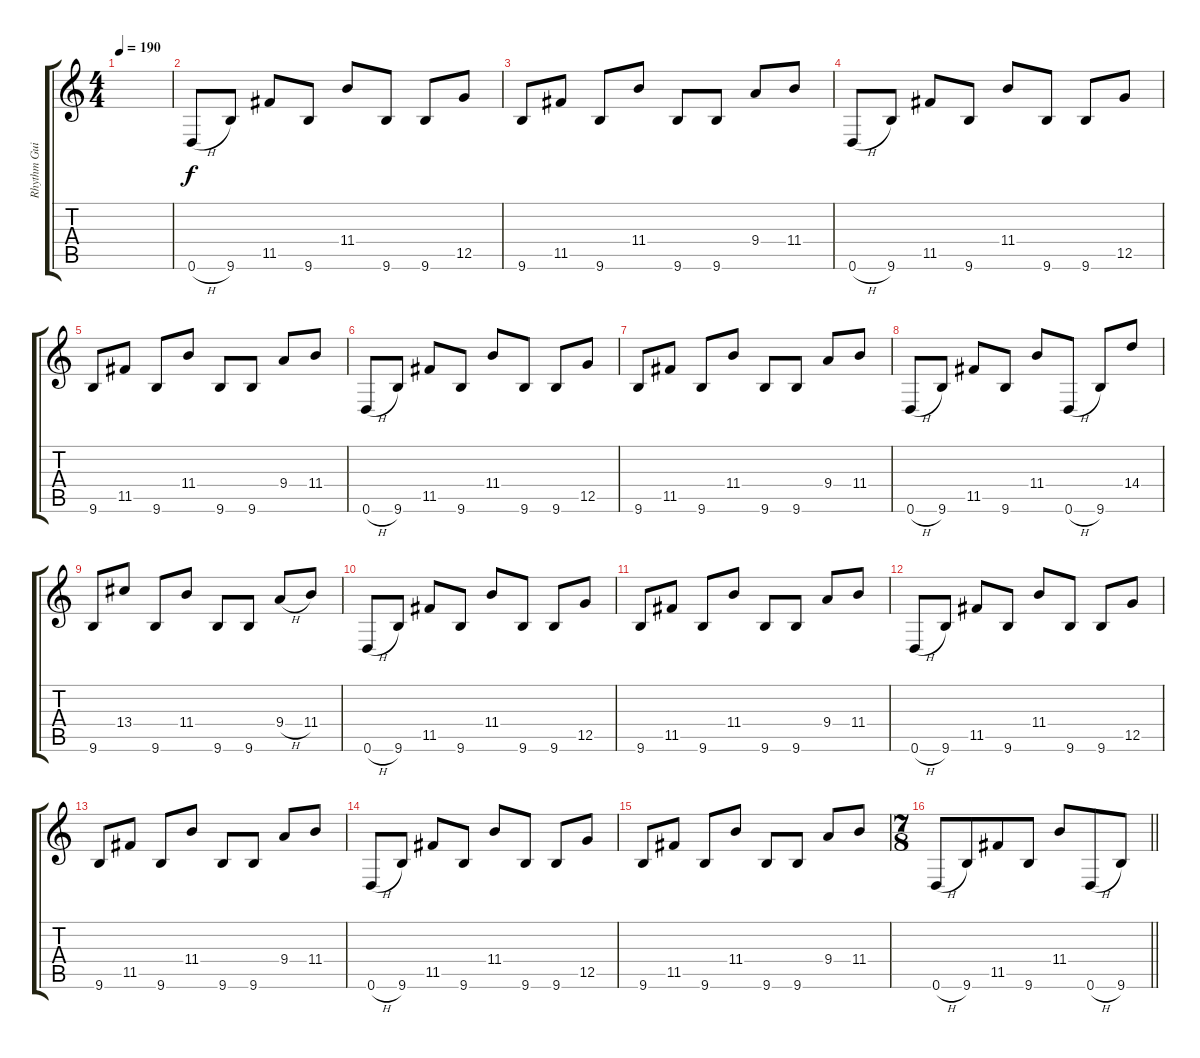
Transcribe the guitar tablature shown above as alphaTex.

\track ("Rhythm Guitar" "Rhythm Gui") {instrument distortionguitar}
\staff {score tabs}
\tuning (D4 A3 F3 C3 G2 D2) {hide}
\ts (4 4)
\tempo 190
\clef g2
\ks c
|
0.6{h}.8 9.6.8 11.5.8 9.6.8 11.4.8 9.6.8 9.6.8 12.5.8 |
9.6.8 11.5.8 9.6.8 11.4.8 9.6.8 9.6.8 9.4.8 11.4.8 |
0.6{h}.8 9.6.8 11.5.8 9.6.8 11.4.8 9.6.8 9.6.8 12.5.8 |
9.6.8 11.5.8 9.6.8 11.4.8 9.6.8 9.6.8 9.4.8 11.4.8 |
0.6{h}.8 9.6.8 11.5.8 9.6.8 11.4.8 9.6.8 9.6.8 12.5.8 |
9.6.8 11.5.8 9.6.8 11.4.8 9.6.8 9.6.8 9.4.8 11.4.8 |
0.6{h}.8 9.6.8 11.5.8 9.6.8 11.4.8 0.6{h}.8 9.6.8 14.4.8 |
9.6.8 13.4.8 9.6.8 11.4.8 9.6.8 9.6.8 9.4{h}.8 11.4.8 |
0.6{h}.8 9.6.8 11.5.8 9.6.8 11.4.8 9.6.8 9.6.8 12.5.8 |
9.6.8 11.5.8 9.6.8 11.4.8 9.6.8 9.6.8 9.4.8 11.4.8 |
0.6{h}.8 9.6.8 11.5.8 9.6.8 11.4.8 9.6.8 9.6.8 12.5.8 |
9.6.8 11.5.8 9.6.8 11.4.8 9.6.8 9.6.8 9.4.8 11.4.8 |
0.6{h}.8 9.6.8 11.5.8 9.6.8 11.4.8 9.6.8 9.6.8 12.5.8 |
9.6.8 11.5.8 9.6.8 11.4.8 9.6.8 9.6.8 9.4.8 11.4.8 |
\ts (7 8)
\barLineRight lightlight
0.6{h}.8 9.6.8 11.5.8 9.6.8 11.4.8 0.6{h}.8 9.6.8
